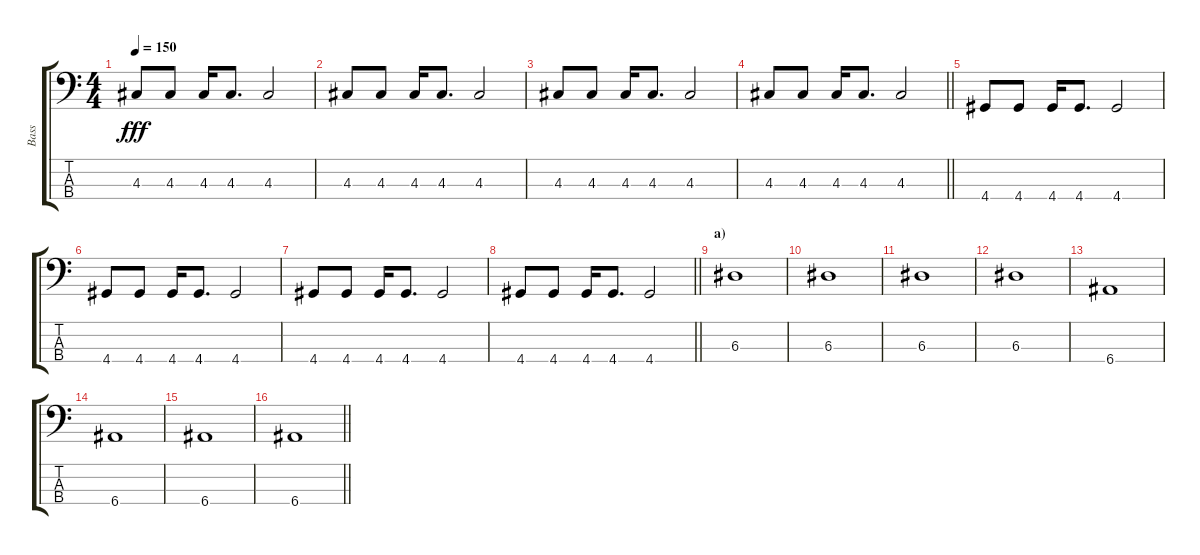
\track ("Bass" "Bass") {instrument electricbassfinger}
\staff {score tabs}
\tuning (G2 D2 A1 E1) {hide}
\ts (4 4)
\tempo 150
\clef f4
\ks c
4.3.8{dy fff} 4.3.8 4.3.16 4.3.8{d} 4.3.2 |
4.3.8 4.3.8 4.3.16 4.3.8{d} 4.3.2 |
4.3.8 4.3.8 4.3.16 4.3.8{d} 4.3.2 |
\barLineRight lightlight
4.3.8 4.3.8 4.3.16 4.3.8{d} 4.3.2 |
\section ("" "")
4.4.8 4.4.8 4.4.16 4.4.8{d} 4.4.2 |
4.4.8 4.4.8 4.4.16 4.4.8{d} 4.4.2 |
4.4.8 4.4.8 4.4.16 4.4.8{d} 4.4.2 |
\barLineRight lightlight
4.4.8 4.4.8 4.4.16 4.4.8{d} 4.4.2 |
\section ("" "a)")
6.3.1 |
6.3.1 |
6.3.1 |
6.3.1 |
6.4.1 |
6.4.1 |
6.4.1 |
\barLineRight lightlight
6.4.1
